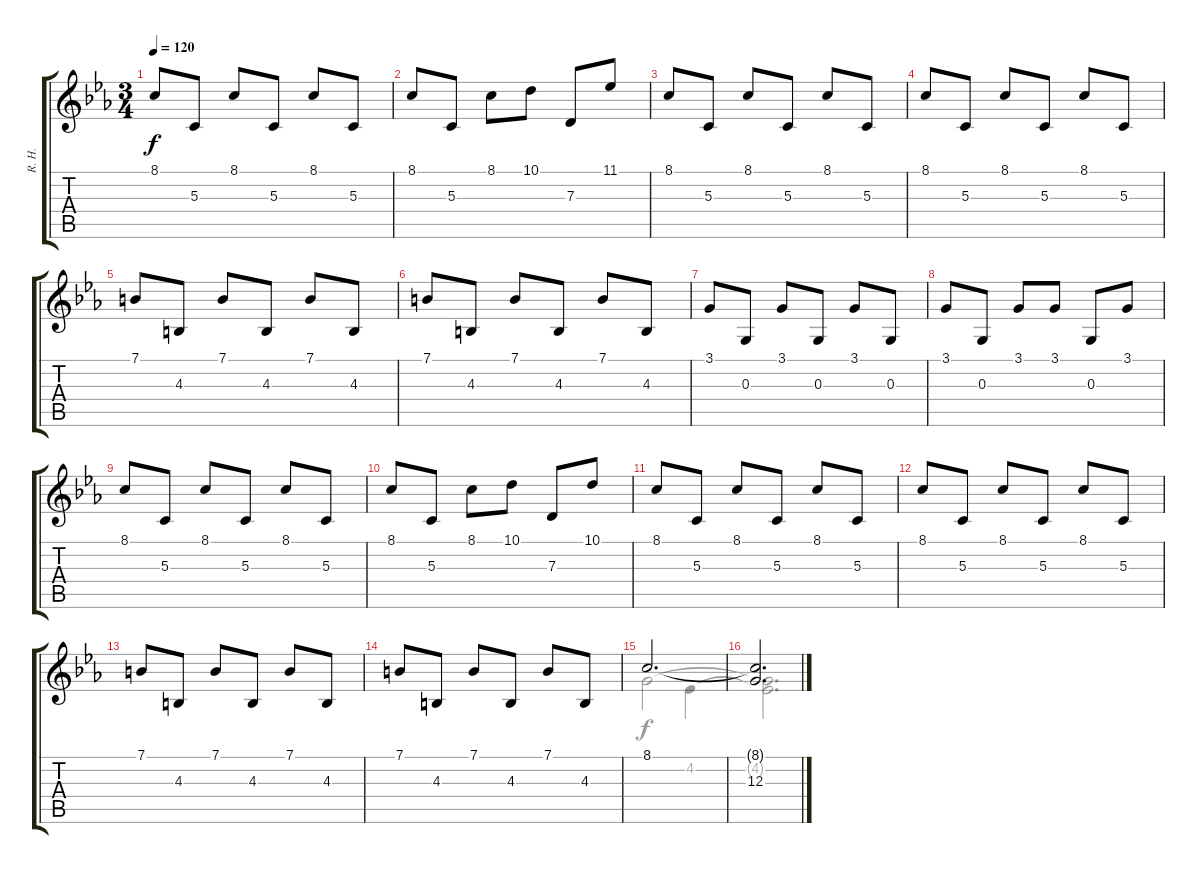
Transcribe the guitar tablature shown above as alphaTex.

\track ("R. H." "R. H.") {instrument brightacousticpiano}
\staff {score tabs}
\tuning (E4 B3 G3 D3 A2 E2) {hide}
\voice
\ts (3 4)
\tempo 120
\clef g2
\ks eb
8.1.8{dy f} 5.3.8 8.1.8 5.3.8 8.1.8 5.3.8 |
8.1.8 5.3.8 8.1.8 10.1.8 7.3.8 11.1.8 |
8.1.8 5.3.8 8.1.8 5.3.8 8.1.8 5.3.8 |
8.1.8 5.3.8 8.1.8 5.3.8 8.1.8 5.3.8 |
7.1.8 4.3.8 7.1.8 4.3.8 7.1.8 4.3.8 |
7.1.8 4.3.8 7.1.8 4.3.8 7.1.8 4.3.8 |
3.1.8 0.3.8 3.1.8 0.3.8 3.1.8 0.3.8 |
3.1.8 0.3.8 3.1.8 3.1.8 0.3.8 3.1.8 |
8.1.8 5.3.8 8.1.8 5.3.8 8.1.8 5.3.8 |
8.1.8 5.3.8 8.1.8 10.1.8 7.3.8 10.1.8 |
8.1.8 5.3.8 8.1.8 5.3.8 8.1.8 5.3.8 |
8.1.8 5.3.8 8.1.8 5.3.8 8.1.8 5.3.8 |
7.1.8 4.3.8 7.1.8 4.3.8 7.1.8 4.3.8 |
7.1.8 4.3.8 7.1.8 4.3.8 7.1.8 4.3.8 |
8.1.2{d} |
(8.1{t} 12.3).2{d}
\voice
\clef g2
\ottava regular
\simile none
\ks eb
|
|
|
|
|
|
|
|
|
|
|
|
|
|
3.1.2 4.2.4 |
(3.1{t} 4.2{t}).2{d}
